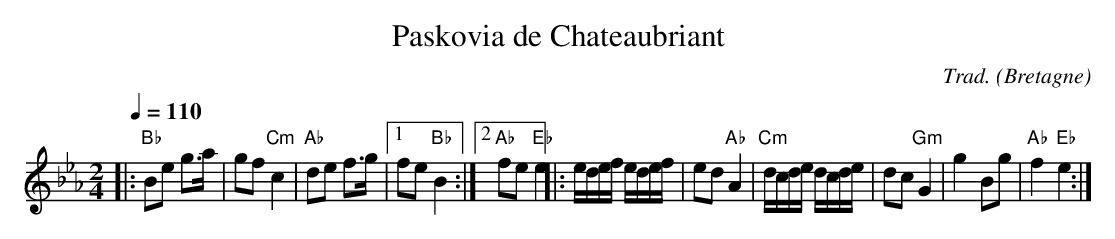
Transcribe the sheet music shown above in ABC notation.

X:1
T:Paskovia de Chateaubriant
C:Trad.
O:Bretagne
M:2/4
L:1/16
Q:1/4=110
K:Ebmaj
|: "Bb"B2e2 g3a | g2f2 "Cm"c4 | "Ab"d2e2 f3g |1 f2e2 "Bb"B4 :|2 "Ab"f2e2 "Eb"e4 ||\
|: edef edef | e2d2 "Ab"A4 | "Cm"dcde dcde | d2c2 "Gm"G4 | g4 B2g2 | "Ab"f4 "Eb"e4 :|
